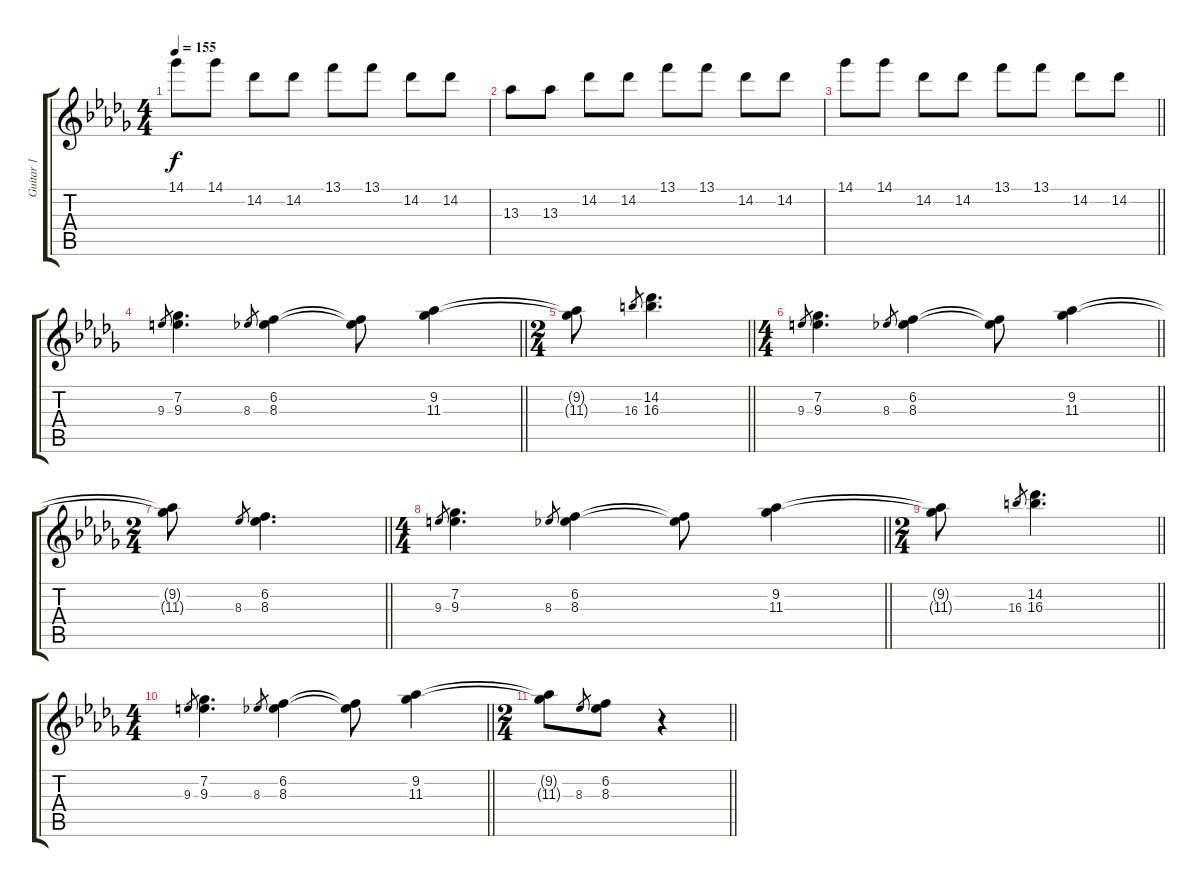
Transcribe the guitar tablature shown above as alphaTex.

\track ("Guitar 1" "Guitar 1") {instrument overdrivenguitar}
\staff {score tabs}
\tuning (E4 B3 G3 D3 A2 E2) {hide}
\ts (4 4)
\tempo 155
\clef g2
\ks db
14.1.8{dy f} 14.1.8 14.2.8 14.2.8 13.1.8 13.1.8 14.2.8 14.2.8 |
13.3.8 13.3.8 14.2.8 14.2.8 13.1.8 13.1.8 14.2.8 14.2.8 |
\barLineRight lightlight
14.1.8 14.1.8 14.2.8 14.2.8 13.1.8 13.1.8 14.2.8 14.2.8 |
\barLineRight lightlight
9.3.8{gr} (7.2 9.3).4{d} 8.3.8{gr} (6.2 8.3).4 (6.2{t} 8.3{t}).8 (9.2 11.3).4 |
\ts (2 4)
\barLineRight lightlight
(9.2{t} 11.3{t}).8 16.3.8{gr} (14.2 16.3).4{d} |
\ts (4 4)
\barLineRight lightlight
9.3.8{gr} (7.2 9.3).4{d} 8.3.8{gr} (6.2 8.3).4 (6.2{t} 8.3{t}).8 (9.2 11.3).4 |
\ts (2 4)
\barLineRight lightlight
(9.2{t} 11.3{t}).8 8.3.8{gr} (6.2 8.3).4{d} |
\ts (4 4)
\barLineRight lightlight
9.3.8{gr} (7.2 9.3).4{d} 8.3.8{gr} (6.2 8.3).4 (6.2{t} 8.3{t}).8 (9.2 11.3).4 |
\ts (2 4)
\barLineRight lightlight
(9.2{t} 11.3{t}).8 16.3.8{gr} (14.2 16.3).4{d} |
\ts (4 4)
\barLineRight lightlight
9.3.8{gr} (7.2 9.3).4{d} 8.3.8{gr} (6.2 8.3).4 (6.2{t} 8.3{t}).8 (9.2 11.3).4 |
\ts (2 4)
\barLineRight lightlight
(9.2{t} 11.3{t}).8 8.3.8{gr} (6.2 8.3).8 r.4
